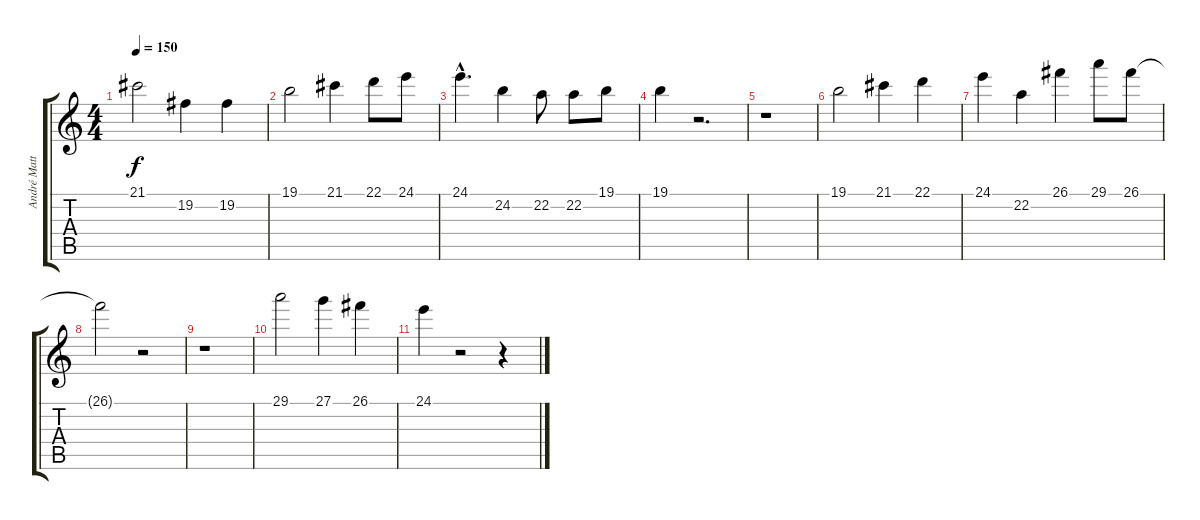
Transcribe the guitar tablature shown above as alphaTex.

\track ("André Mattos (Vocals)" "André Matt") {instrument stringensemble1}
\staff {score tabs}
\tuning (E4 B3 G3 D3 A2 E2) {hide}
\ts (4 4)
\tempo 150
\clef g2
\ks c
21.1.2{dy f} 19.2.4 19.2.4 |
19.1.2 21.1.4 22.1.8 24.1.8 |
24.1{hac}.4{d} 24.2.4 22.2.8 22.2.8 19.1.8 |
19.1.4 r.2{d} |
r.1 |
19.1.2 21.1.4 22.1.4 |
24.1.4 22.2.4 26.1.4 29.1.8 26.1.8 |
26.1{t}.2 r.2 |
r.1 |
29.1.2 27.1.4 26.1.4 |
24.1.4 r.2 r.4
